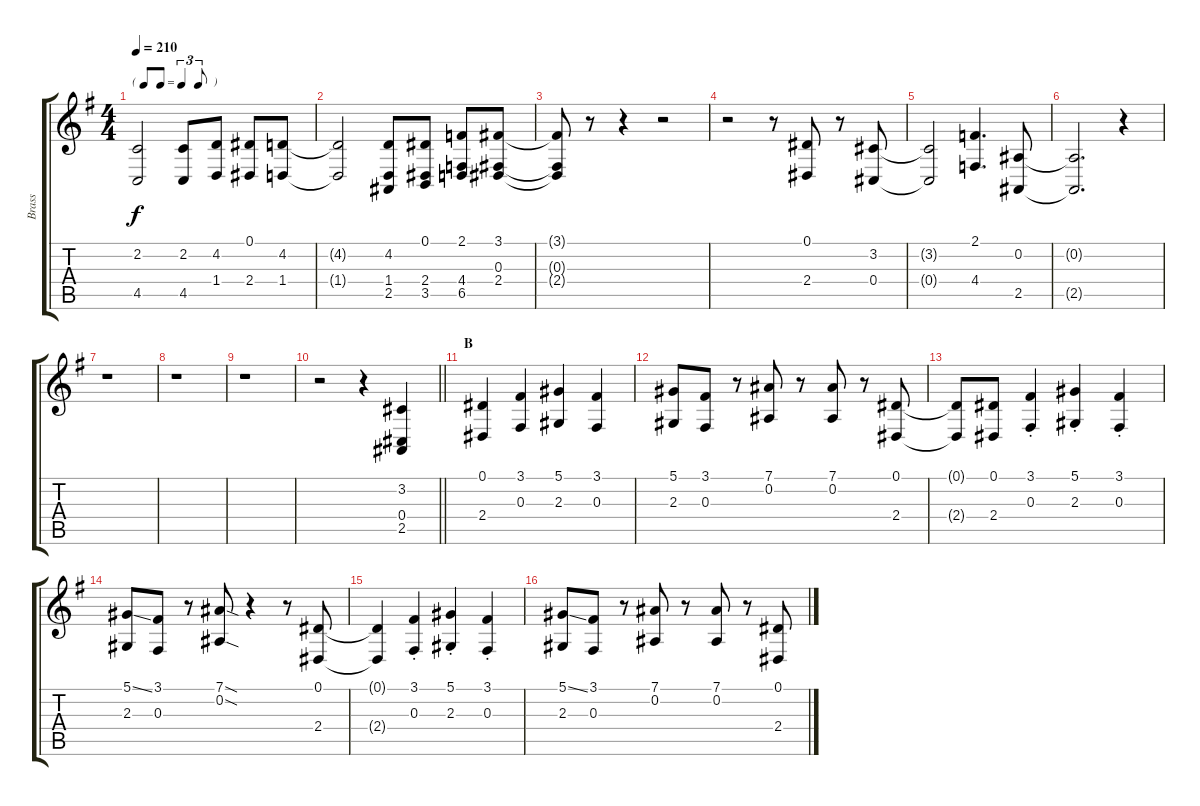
\track ("Brass" "Brass") {instrument brasssection}
\staff {score tabs}
\tuning (Eb4 Bb3 Gb3 Db3 Ab2 Eb2) {hide}
\ts (4 4)
\tf triplet8th
\tempo 210
\clef g2
\ks g
(2.2{t} 4.5{t}).2{dy f} (2.2 4.5).8 (4.2 1.4).8 (0.1 2.4).8 (4.2 1.4).8 |
(4.2{t} 1.4{t}).2 (4.2 1.4 2.5).8 (0.1 2.4 3.5).8 (2.1 4.4 6.5).8 (3.1 0.3 2.4).8 |
(3.1{t} 0.3{t} 2.4{t}).8 r.8 r.4 r.2 |
r.2 r.8 (0.1 2.4).8 r.8 (3.2 0.4).8 |
(3.2{t} 0.4{t}).2 (2.1 4.4).4{d} (0.2 2.5).8 |
(0.2{t} 2.5{t}).2{d} r.4 |
r.1 |
r.1 |
r.1 |
\barLineRight lightlight
r.2 r.4 (3.2 0.4 2.5).4 |
\section ("" "B")
(0.1 2.4).4 (3.1 0.3).4 (5.1 2.3).4 (3.1 0.3).4 |
(5.1 2.3).8 (3.1 0.3).8 r.8 (7.1 0.2).8 r.8 (7.1 0.2).8 r.8 (0.1 2.4).8 |
(0.1{t} 2.4{t}).8 (0.1 2.4).8 (3.1{st} 0.3{st}).4 (5.1{st} 2.3{st}).4 (3.1{st} 0.3{st}).4 |
(5.1{ss} 2.3).8 (3.1 0.3).8 r.8 (7.1{sod} 0.2{sod}).8 r.4 r.8 (0.1 2.4).8 |
(0.1{t} 2.4{t}).4 (3.1{st} 0.3{st}).4 (5.1{st} 2.3{st}).4 (3.1{st} 0.3{st}).4 |
(5.1{ss} 2.3).8 (3.1 0.3).8 r.8 (7.1 0.2).8 r.8 (7.1 0.2).8 r.8 (0.1 2.4).8
